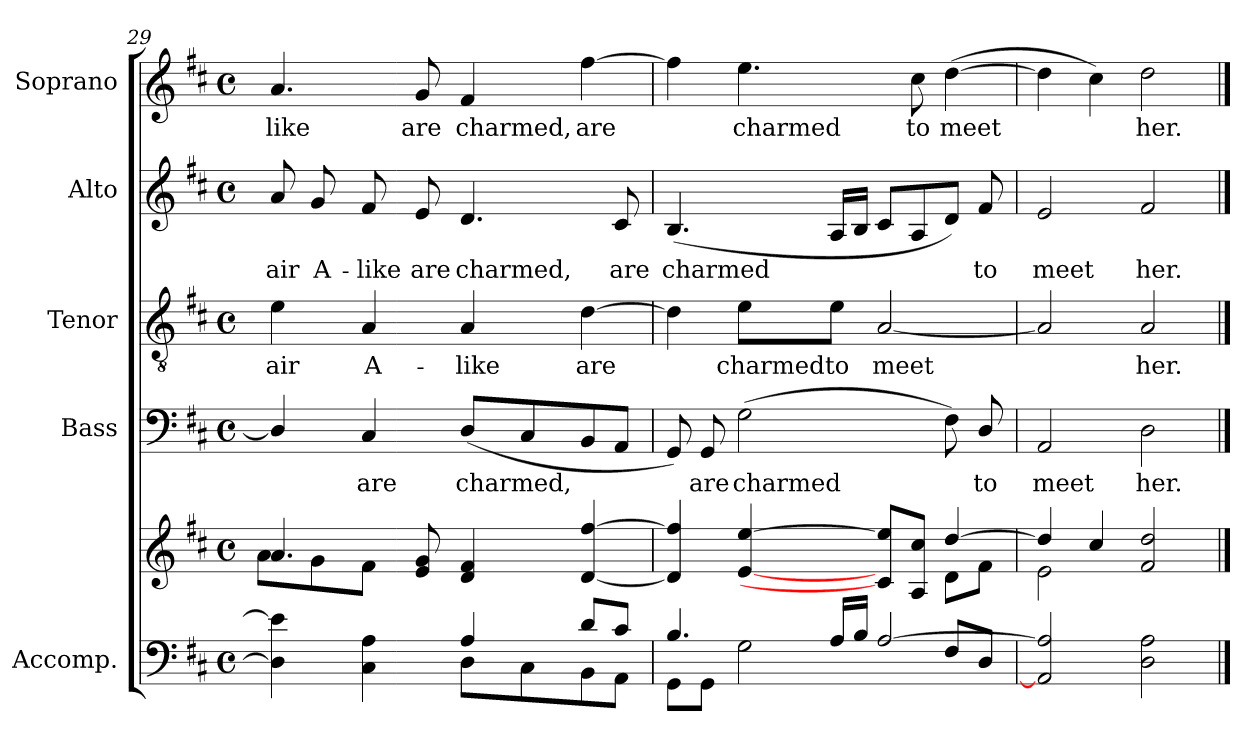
**kern	**kern	**kern	**text	**kern	**text	**kern	**text	**kern	**text
*part5	*part5	*part4	*part4	*part3	*part3	*part2	*part2	*part1	*part1
*staff6	*staff5	*staff4	*staff4	*staff3	*staff3	*staff2	*staff2	*staff1	*staff1
*I"Accomp.	*	*I"Bass	*	*I"Tenor	*	*I"Alto	*	*I"Soprano	*
*	*	*I'B	*	*I'T	*	*I'A	*	*I'S	*
*clefF4	*clefG2	*clefF4	*	*clefGv2	*	*clefG2	*	*clefG2	*
*k[f#c#]	*k[f#c#]	*k[f#c#]	*	*k[f#c#]	*	*k[f#c#]	*	*k[f#c#]	*
*D:	*D:	*D:	*	*D:	*	*D:	*	*D:	*
*M4/4	*M4/4	*M4/4	*	*M4/4	*	*M4/4	*	*M4/4	*
*met(c)	*met(c)	*met(c)	*	*met(c)	*	*met(c)	*	*met(c)	*
=29	=29	=29	=29	=29	=29	=29	=29	=29	=29
*^	*^	*	*	*	*	*	*	*	*
!	!	!	!	!	!	!	!LO:LY:b	!	!LO:LY:b	!	!LO:LY:b
2ryy	4D\] 4e\]	4.a/	8a\L	4D/]	.	4e	air	8a	air	4.a	-like
!	!	!	!	!	!	!	!	!	!LO:LY:b	!	!
.	.	.	8g\	.	.	.	.	8g	A-	.	.
!	!	!	!	!	!LO:LY:b	!	!LO:LY:b	!	!LO:LY:b	!	!
.	4C#\ 4A\	.	8f#\J	4C#	are	4A	A-	8f#	-like	.	.
!	!	!	!	!	!	!	!	!	!LO:LY:b	!	!LO:LY:b
.	.	8e/ 8g/	2ryy	.	.	.	.	8e	are	8g	are
!	!	!	!	!	!LO:LY:b	!	!LO:LY:b	!	!LO:LY:b	!	!LO:LY:b
4A/	8D\L	4d/ 4f#/	.	(<8DL	charmed,	4A	-like	4.d	charmed,	4f#	charmed,
.	8C#\	.	.	8C#	.	.	.	.	.	.	.
!	!	!	!	!	!	!	!LO:LY:b	!	!	!	!LO:LY:b
8d/L	8BB\	[4d/ [4ff#/	.	8BB	.	[4d	are	.	.	[4ff#	are
!	!	!	!	!	!	!	!	!	!LO:LY:b	!	!
8c#/J	8AA\J	.	8ryy	8AAJ	.	.	.	8c#	are	.	.
=30	=30	=30	=30	=30	=30	=30	=30	=30	=30	=30	=30
!	!	!	!	!	!	!	!	!	!LO:LY:b	!	!
4.B/	8GG\L	4d/] 4ff#/]	2ryy	8GG)	.	4d]	.	(<4.B	charmed	4ff#]	.
!	!	!	!	!	!LO:LY:b	!	!	!	!	!	!
.	8GG\J	.	.	8GG	are	.	.	.	.	.	.
!	!	!	!	!	!LO:LY:b	!	!LO:LY:b	!	!	!	!LO:LY:b
.	2G\	[4e/ [4ee/	.	(>2G	charmed	8e\L	charmed	.	.	4.ee	charmed
!	!	!	!	!	!	!	!LO:LY:b	!	!	!	!
16A/LL	.	.	.	.	.	8e\J	to	16ALL	.	.	.
16B/JJ	.	.	.	.	.	.	.	16BJJ	.	.	.
!	!	!	!	!	!	!	!LO:LY:b	!	!	!	!
[2A/	.	8c#/] 8ee/]L	8ryy	.	.	[2A	meet	8c#L	.	.	.
!	!	!	!	!	!	!	!	!	!	!	!LO:LY:b
.	.	8A/ 8cc#/J	8ryy	.	.	.	.	8A	.	8cc#	to
!	!	!	!	!	!	!	!	!	!	!	!LO:LY:b
.	8F#\L	[4dd/	8d\L	8F#)	.	.	.	8dJ)	.	(>[4dd	meet
!	!	!	!	!	!LO:LY:b	!	!	!	!LO:LY:b	!	!
.	8D/J	.	8f#\J	8D/	to	.	.	8f#	to	.	.
=31	=31	=31	=31	=31	=31	=31	=31	=31	=31	=31	=31
!	!	!	!	!	!LO:LY:b	!	!	!	!LO:LY:b	!	!
2AA/] 2A/]	2ryy	4dd/]	2e\	2AA	meet	2A]	.	2e	meet	4dd]	.
.	.	4cc#/	.	.	.	.	.	.	.	4cc#)	.
!	!	!	!	!	!LO:LY:b	!	!LO:LY:b	!	!LO:LY:b	!	!LO:LY:b
2ryy	2D\ 2A\	2f#/ 2dd/	2ryy	2D	her.	2A	her.	2f#	her.	2dd	her.
*v	*v	*	*	*	*	*	*	*	*	*	*
*	*v	*v	*	*	*	*	*	*	*	*
==	==	==	==	==	==	==	==	==	==
*-	*-	*-	*-	*-	*-	*-	*-	*-	*-
